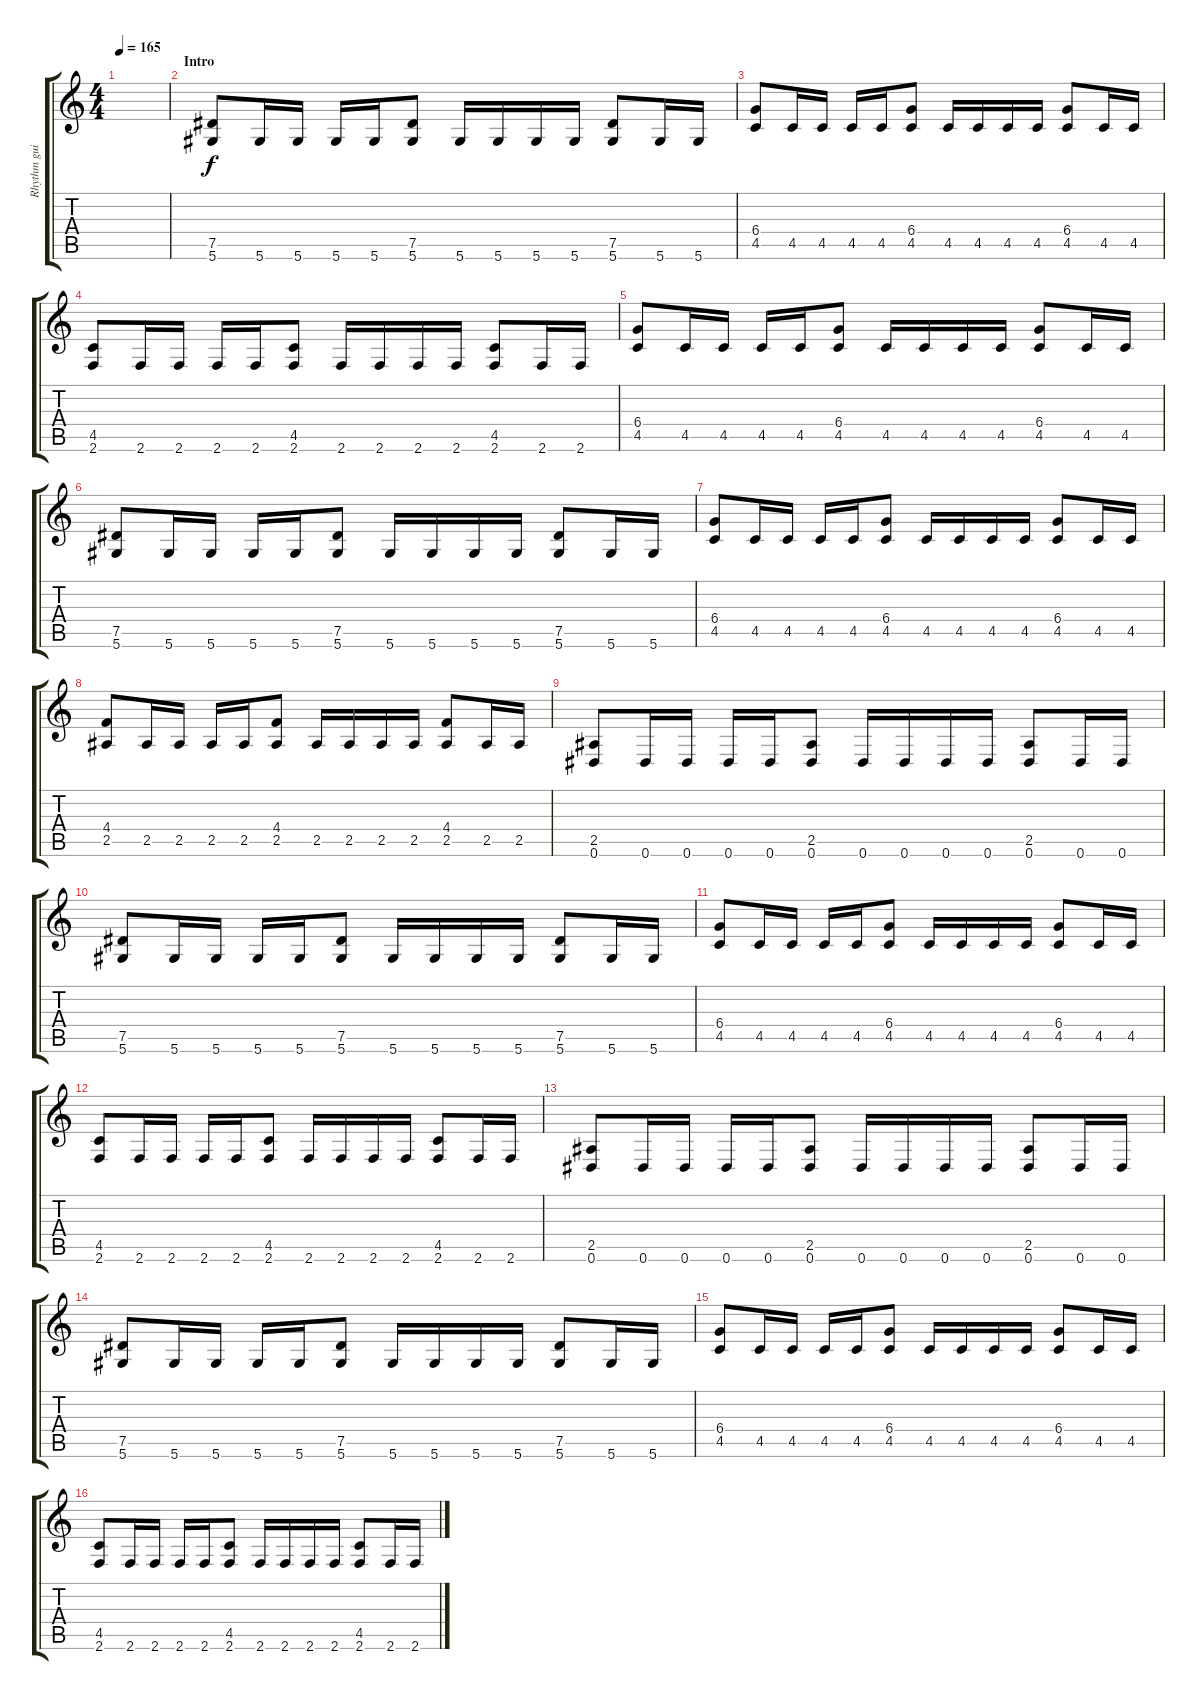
\track ("Rhythm guitar" "Rhythm gui") {instrument distortionguitar}
\staff {score tabs}
\tuning (Eb4 Bb3 Gb3 Db3 Ab2 Eb2) {hide}
\ts (4 4)
\tempo 165
\clef g2
\ks c
|
\section ("" "Intro")
(7.5 5.6).8 5.6.16 5.6.16 5.6.16 5.6.16 (7.5 5.6).8 5.6.16 5.6.16 5.6.16 5.6.16 (7.5 5.6).8 5.6.16 5.6.16 |
(6.4 4.5).8 4.5.16 4.5.16 4.5.16 4.5.16 (6.4 4.5).8 4.5.16 4.5.16 4.5.16 4.5.16 (6.4 4.5).8 4.5.16 4.5.16 |
(4.5 2.6).8 2.6.16 2.6.16 2.6.16 2.6.16 (4.5 2.6).8 2.6.16 2.6.16 2.6.16 2.6.16 (4.5 2.6).8 2.6.16 2.6.16 |
(6.4 4.5).8 4.5.16 4.5.16 4.5.16 4.5.16 (6.4 4.5).8 4.5.16 4.5.16 4.5.16 4.5.16 (6.4 4.5).8 4.5.16 4.5.16 |
(7.5 5.6).8 5.6.16 5.6.16 5.6.16 5.6.16 (7.5 5.6).8 5.6.16 5.6.16 5.6.16 5.6.16 (7.5 5.6).8 5.6.16 5.6.16 |
(6.4 4.5).8 4.5.16 4.5.16 4.5.16 4.5.16 (6.4 4.5).8 4.5.16 4.5.16 4.5.16 4.5.16 (6.4 4.5).8 4.5.16 4.5.16 |
(4.4 2.5).8 2.5.16 2.5.16 2.5.16 2.5.16 (4.4 2.5).8 2.5.16 2.5.16 2.5.16 2.5.16 (4.4 2.5).8 2.5.16 2.5.16 |
(2.5 0.6).8 0.6.16 0.6.16 0.6.16 0.6.16 (2.5 0.6).8 0.6.16 0.6.16 0.6.16 0.6.16 (2.5 0.6).8 0.6.16 0.6.16 |
(7.5 5.6).8 5.6.16 5.6.16 5.6.16 5.6.16 (7.5 5.6).8 5.6.16 5.6.16 5.6.16 5.6.16 (7.5 5.6).8 5.6.16 5.6.16 |
(6.4 4.5).8 4.5.16 4.5.16 4.5.16 4.5.16 (6.4 4.5).8 4.5.16 4.5.16 4.5.16 4.5.16 (6.4 4.5).8 4.5.16 4.5.16 |
(4.5 2.6).8 2.6.16 2.6.16 2.6.16 2.6.16 (4.5 2.6).8 2.6.16 2.6.16 2.6.16 2.6.16 (4.5 2.6).8 2.6.16 2.6.16 |
(2.5 0.6).8 0.6.16 0.6.16 0.6.16 0.6.16 (2.5 0.6).8 0.6.16 0.6.16 0.6.16 0.6.16 (2.5 0.6).8 0.6.16 0.6.16 |
(7.5 5.6).8 5.6.16 5.6.16 5.6.16 5.6.16 (7.5 5.6).8 5.6.16 5.6.16 5.6.16 5.6.16 (7.5 5.6).8 5.6.16 5.6.16 |
(6.4 4.5).8 4.5.16 4.5.16 4.5.16 4.5.16 (6.4 4.5).8 4.5.16 4.5.16 4.5.16 4.5.16 (6.4 4.5).8 4.5.16 4.5.16 |
(4.5 2.6).8 2.6.16 2.6.16 2.6.16 2.6.16 (4.5 2.6).8 2.6.16 2.6.16 2.6.16 2.6.16 (4.5 2.6).8 2.6.16 2.6.16
